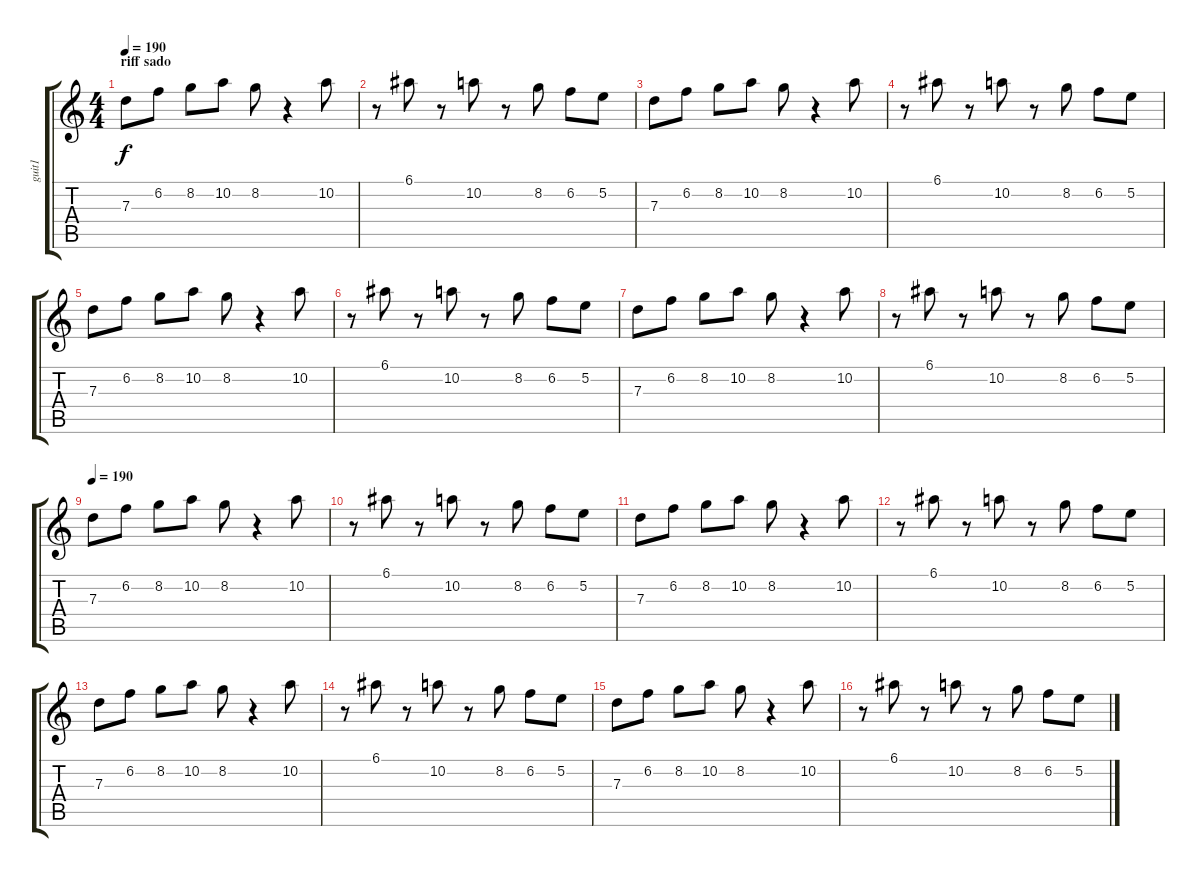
\track ("guit1" "guit1") {instrument electricguitarclean}
\staff {score tabs}
\tuning (E4 B3 G3 D3 A2 D2) {hide}
\ts (4 4)
\section ("" "riff sado")
\tempo 190
\clef g2
\ks c
7.3.8{dy f instrument distortionguitar} 6.2.8 8.2.8 10.2.8 8.2.8 r.4 10.2.8 |
r.8 6.1.8 r.8 10.2.8 r.8 8.2.8 6.2.8 5.2.8 |
7.3.8 6.2.8 8.2.8 10.2.8 8.2.8 r.4 10.2.8 |
r.8 6.1.8 r.8 10.2.8 r.8 8.2.8 6.2.8 5.2.8 |
7.3.8 6.2.8 8.2.8 10.2.8 8.2.8 r.4 10.2.8 |
r.8 6.1.8 r.8 10.2.8 r.8 8.2.8 6.2.8 5.2.8 |
7.3.8 6.2.8 8.2.8 10.2.8 8.2.8 r.4 10.2.8 |
r.8 6.1.8 r.8 10.2.8 r.8 8.2.8 6.2.8 5.2.8 |
\tempo 190
7.3.8{instrument distortionguitar} 6.2.8 8.2.8 10.2.8 8.2.8 r.4 10.2.8 |
r.8 6.1.8 r.8 10.2.8 r.8 8.2.8 6.2.8 5.2.8 |
7.3.8 6.2.8 8.2.8 10.2.8 8.2.8 r.4 10.2.8 |
r.8 6.1.8 r.8 10.2.8 r.8 8.2.8 6.2.8 5.2.8 |
7.3.8 6.2.8 8.2.8 10.2.8 8.2.8 r.4 10.2.8 |
r.8 6.1.8 r.8 10.2.8 r.8 8.2.8 6.2.8 5.2.8 |
7.3.8 6.2.8 8.2.8 10.2.8 8.2.8 r.4 10.2.8 |
r.8 6.1.8 r.8 10.2.8 r.8 8.2.8 6.2.8 5.2.8
